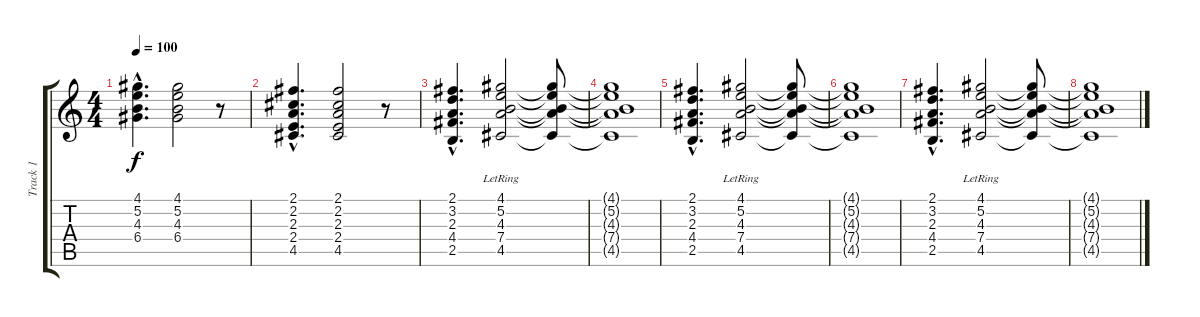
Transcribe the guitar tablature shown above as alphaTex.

\track ("Track 1" "Track 1") {instrument acousticguitarnylon}
\staff {score tabs}
\tuning (E4 B3 G3 D3 A2 E2) {hide}
\ts (4 4)
\tempo 100
\clef g2
\ks c
(4.1{hac} 5.2{hac} 4.3{hac} 6.4{hac}).4{d dy f} (4.1 5.2 4.3 6.4).2 r.8 |
(2.1{hac} 2.2{hac} 2.3{hac} 2.4{hac} 4.5{hac}).4{d} (2.1 2.2 2.3 2.4 4.5).2 r.8 |
(2.1{hac} 3.2{hac} 2.3{hac} 4.4{hac} 2.5{hac}).4{d} (4.1{lr} 5.2{lr} 4.3{lr} 7.4{lr} 4.5{lr}).2 (4.1{t} 5.2{t} 4.3{t} 7.4{t} 4.5{t}).8 |
(4.1{t} 5.2{t} 4.3{t} 7.4{t} 4.5{t}).1 |
(2.1{hac} 3.2{hac} 2.3{hac} 4.4{hac} 2.5{hac}).4{d volume 0} (4.1{lr} 5.2{lr} 4.3{lr} 7.4{lr} 4.5{lr}).2 (4.1{t} 5.2{t} 4.3{t} 7.4{t} 4.5{t}).8 |
(4.1{t} 5.2{t} 4.3{t} 7.4{t} 4.5{t}).1 |
(2.1{hac} 3.2{hac} 2.3{hac} 4.4{hac} 2.5{hac}).4{d} (4.1{lr} 5.2{lr} 4.3{lr} 7.4{lr} 4.5{lr}).2 (4.1{t} 5.2{t} 4.3{t} 7.4{t} 4.5{t}).8 |
(4.1{t} 5.2{t} 4.3{t} 7.4{t} 4.5{t}).1
